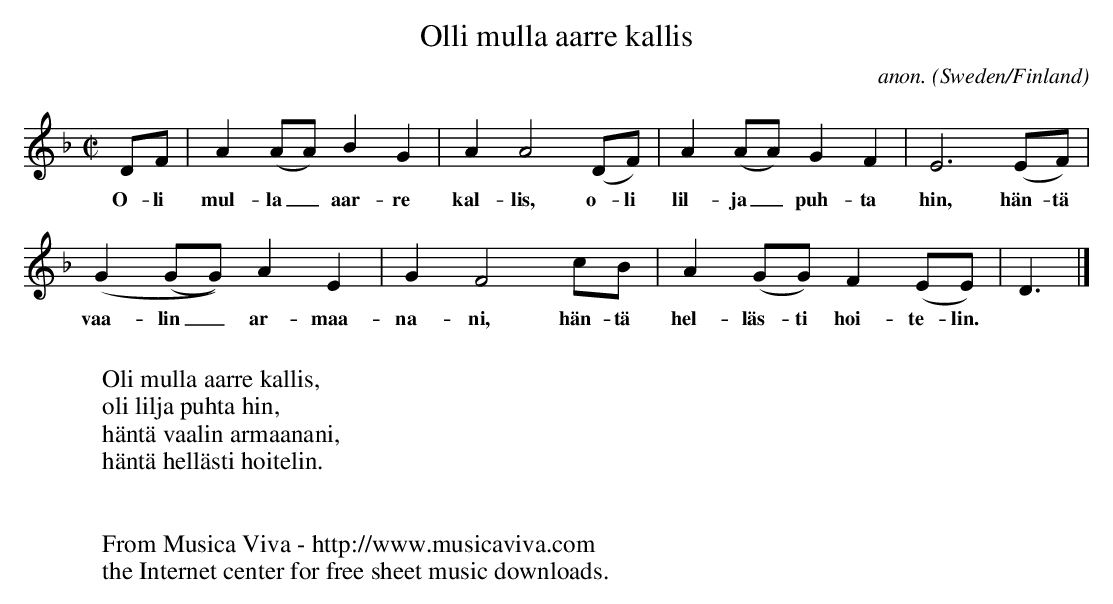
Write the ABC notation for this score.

X:1
T:Olli mulla aarre kallis
C:anon.
O:Sweden/Finland
M:C|
L:1/8
K:Dm
DF|A2(AA)B2G2|A2A4(DF)|A2(AA)G2F2|E6(EF)|
w:O-li mul-la_ aar-re kal-lis, o-li lil-ja_ puh-ta hin, h\"an-t\"a
(G2(GG))A2E2|G2F4cB|A2(GG)F2(EE)|D3|]
w:vaa-lin_ ar-maa-na-ni, h\"an-t\"a hel-l\"as-ti hoi-te-lin.
W:
W:Oli mulla aarre kallis,
W:oli lilja puhta hin,
W:h\"ant\"a vaalin armaanani,
W:h\"ant\"a hell\"asti hoitelin.
W:
W:
W:  From Musica Viva - http://www.musicaviva.com
W:  the Internet center for free sheet music downloads.
